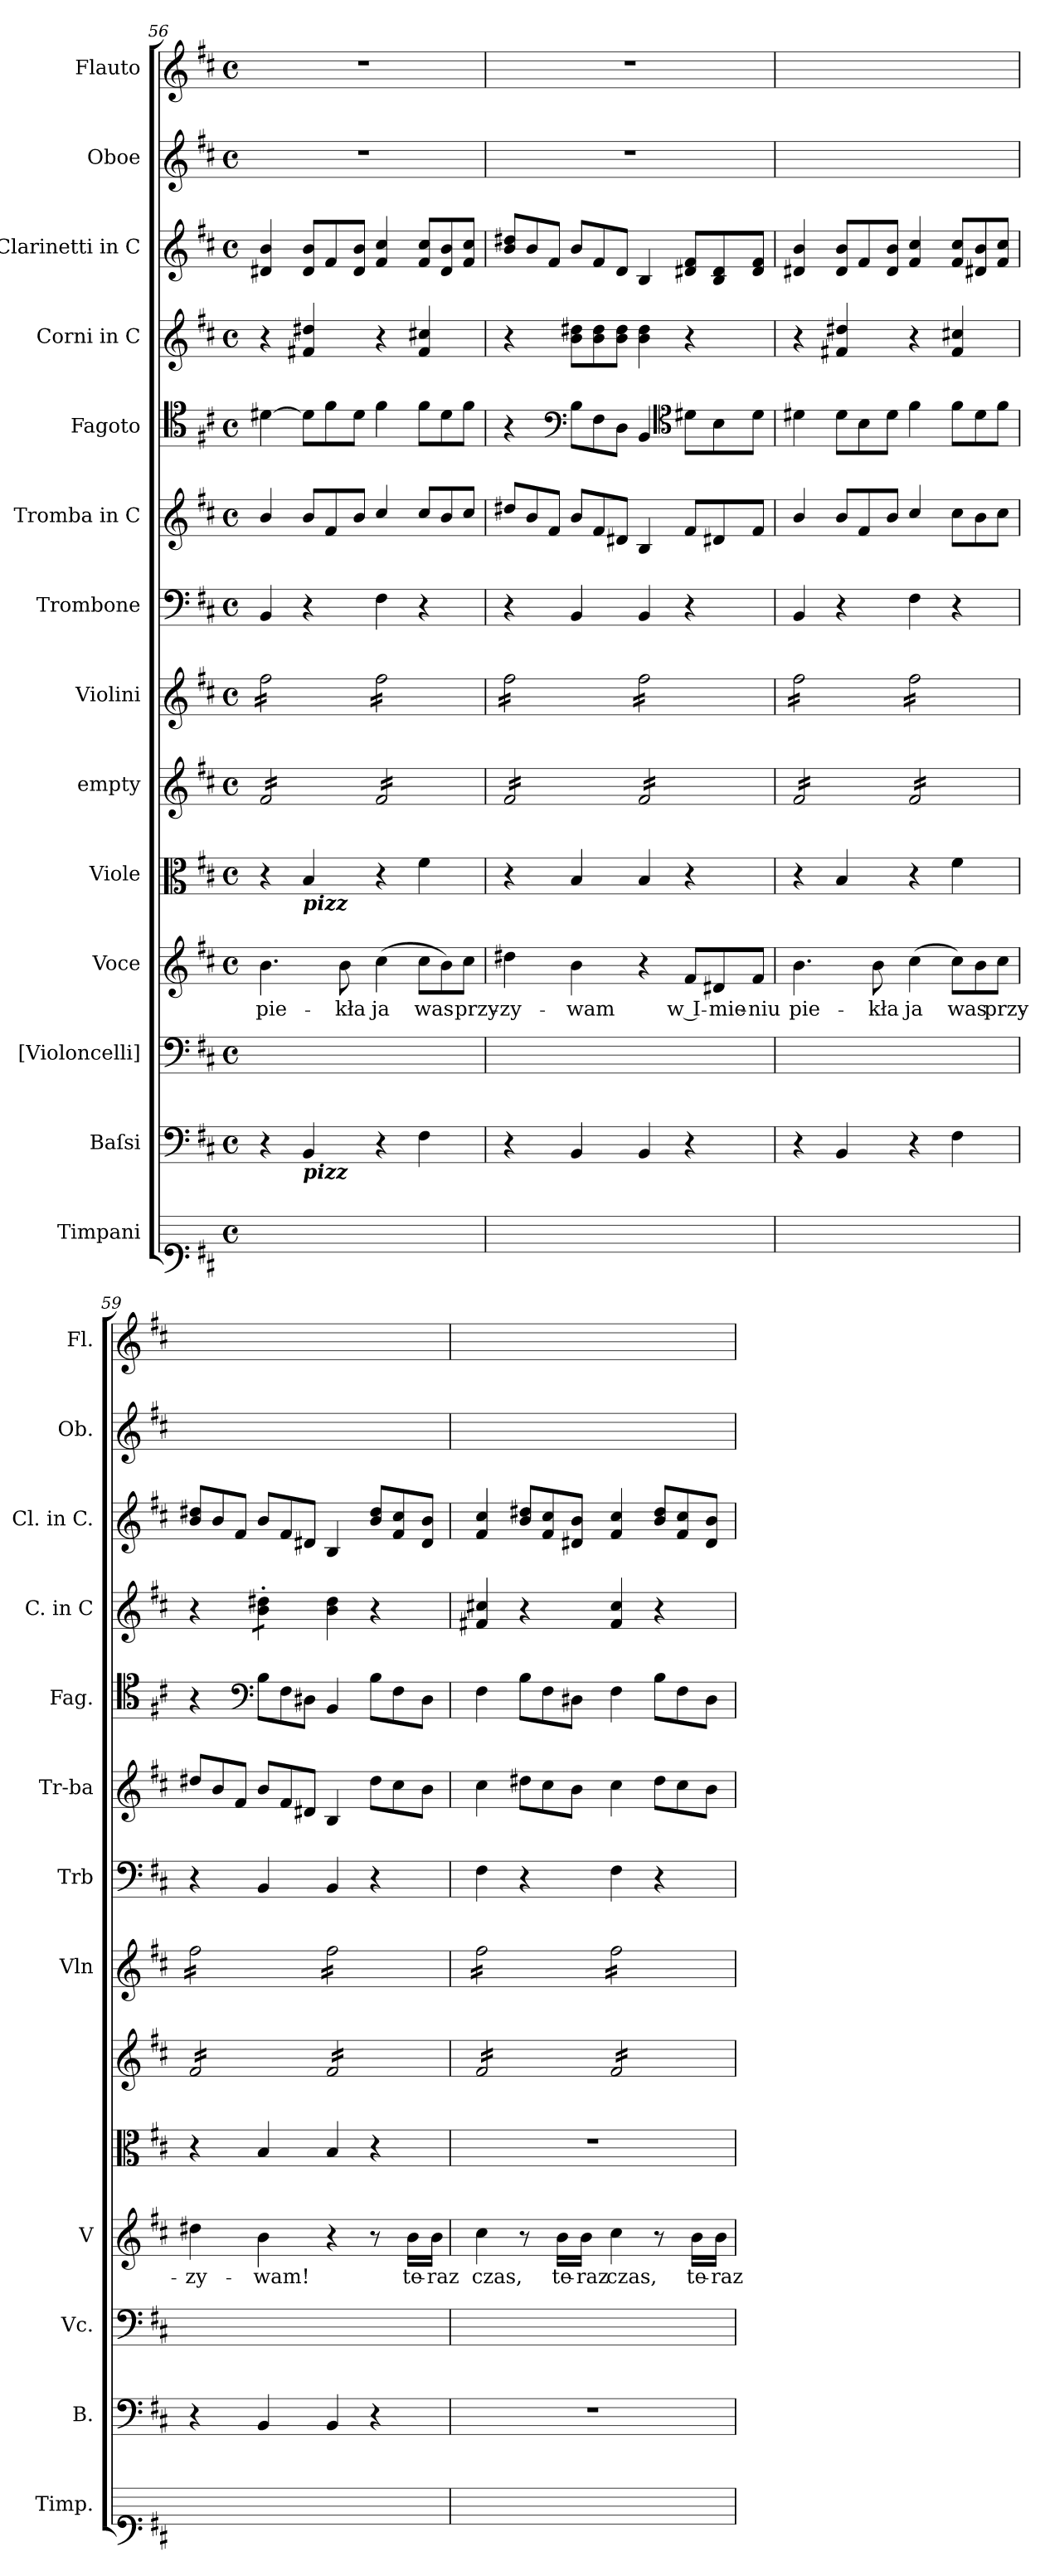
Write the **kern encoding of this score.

**kern	**kern	**kern	**kern	**text	**kern	**kern	**kern	**kern	**kern	**kern	**kern	**kern	**kern	**kern
*part14	*part13	*part12	*part11	*part11	*part10	*part9	*part8	*part7	*part6	*part5	*part4	*part3	*part2	*part1
*staff14	*staff13	*staff12	*staff11	*staff11	*staff10	*staff9	*staff8	*staff7	*staff6	*staff5	*staff4	*staff3	*staff2	*staff1
*I"Timpani	*I"Baſsi	*I"[Violoncelli]	*I"Voce	*	*I"Viole	*I"empty	*I"Violini	*I"Trombone	*I"Tromba in C	*I"Fagoto	*I"Corni in C	*I"Clarinetti in C	*I"Oboe	*I"Flauto
*I'Timp.	*I'B.	*I'Vc.	*I'V	*	*	*	*I'Vln	*I'Trb	*I'Tr-ba	*I'Fag.	*I'C. in C	*I'Cl. in C.	*I'Ob.	*I'Fl.
*clefF1	*clefF4	*clefF4	*clefG2	*	*clefC3	*clefG2	*clefG2	*clefF4	*clefG2	*clefC4	*clefG2	*clefG2	*clefG2	*clefG2
*k[f#c#]	*k[f#c#]	*k[f#c#]	*k[f#c#]	*	*k[f#c#]	*k[f#c#]	*k[f#c#]	*k[f#c#]	*k[f#c#]	*k[f#c#]	*k[f#c#]	*k[f#c#]	*k[f#c#]	*k[f#c#]
*M4/4	*M4/4	*M4/4	*M4/4	*	*M4/4	*M4/4	*M4/4	*M4/4	*M4/4	*M4/4	*M4/4	*M4/4	*M4/4	*M4/4
*met(c)	*met(c)	*met(c)	*met(c)	*	*met(c)	*met(c)	*met(c)	*met(c)	*met(c)	*met(c)	*met(c)	*met(c)	*met(c)	*met(c)
=56	=56	=56	=56	=56	=56	=56	=56	=56	=56	=56	=56	=56	=56	=56
*	*	*	*	*	*	*tremolo	*	*	*	*	*	*	*	*
*	*	*	*	*	*	*	*tremolo	*	*	*	*	*	*	*
1ryy	4r	1ryy	4.b\	pie-	4r	16f#/LL	16ff#\LL	4BB/	4b/	[4d#X\	4r	4d#X/ 4b/	1r	1r
.	.	.	.	.	.	16f#/	16ff#\	.	.	.	.	.	.	.
.	.	.	.	.	.	16f#/	16ff#\	.	.	.	.	.	.	.
.	.	.	.	.	.	16f#/	16ff#\	.	.	.	.	.	.	.
*	*	*	*	*	*	*	*	*	*Xtuplet	*Xtuplet	*	*Xtuplet	*	*
!	!	!	!	!	!LO:TX:b:Bi:t=pizz	!	!	!	!	!	!	!	!	!
!	!LO:TX:b:Bi:t=pizz	!	!	!	!	!	!	!	!	!	!	!	!	!
.	4BB/	.	.	.	4B/	16f#/	16ff#\	4r	12b/L	12d#\L]	4f#X/ 4dd#X/	12d#/ 12b/L	.	.
.	.	.	.	.	.	16f#/	16ff#\	.	.	.	.	.	.	.
.	.	.	.	.	.	.	.	.	12f#/	12f#\	.	12f#/	.	.
.	.	.	8b\	-kła	.	16f#/	16ff#\	.	.	.	.	.	.	.
.	.	.	.	.	.	.	.	.	12b/J	12d#\J	.	12d#/ 12b/J	.	.
.	.	.	.	.	.	16f#/JJ	16ff#\JJ	.	.	.	.	.	.	.
.	4r	.	(>4cc#\	ja	4r	16f#/LL	16ff#\LL	4F#\	4cc#/	4f#\	4r	4f#/ 4cc#/	.	.
.	.	.	.	.	.	16f#/	16ff#\	.	.	.	.	.	.	.
.	.	.	.	.	.	16f#/	16ff#\	.	.	.	.	.	.	.
.	.	.	.	.	.	16f#/	16ff#\	.	.	.	.	.	.	.
*	*	*	*Xtuplet	*	*	*	*	*	*	*	*	*	*	*
.	4F#\	.	12cc#\L	was	4f#\	16f#/	16ff#\	4r	12cc#/L	12f#\L	4f#/ 4cc#X/	12f#/ 12cc#/L	.	.
.	.	.	.	.	.	16f#/	16ff#\	.	.	.	.	.	.	.
.	.	.	12b\)	.	.	.	.	.	12b/	12d#\	.	12d#/ 12b/	.	.
.	.	.	.	.	.	16f#/	16ff#\	.	.	.	.	.	.	.
.	.	.	12cc#\J	przy-	.	.	.	.	12cc#/J	12f#\J	.	12f#/ 12cc#/J	.	.
.	.	.	.	.	.	16f#/JJ	16ff#\JJ	.	.	.	.	.	.	.
=57	=57	=57	=57	=57	=57	=57	=57	=57	=57	=57	=57	=57	=57	=57
1ryy	4r	1ryy	4dd#X\	-zy-	4r	16f#/LL	16ff#\LL	4r	12dd#X/L	4r	4r	12b/ 12dd#X/L	1r	1r
.	.	.	.	.	.	16f#/	16ff#\	.	.	.	.	.	.	.
.	.	.	.	.	.	.	.	.	12b/	.	.	12b/	.	.
.	.	.	.	.	.	16f#/	16ff#\	.	.	.	.	.	.	.
.	.	.	.	.	.	.	.	.	12f#/J	.	.	12f#/J	.	.
.	.	.	.	.	.	16f#/	16ff#\	.	.	.	.	.	.	.
*	*	*	*	*	*	*	*	*	*	*clefF4	*	*	*	*
*	*	*	*	*	*	*	*	*	*	*	*Xtuplet	*	*	*
.	4BB/	.	4b\	-wam	4B/	16f#/	16ff#\	4BB/	12b/L	12B\L	12b\ 12dd#X\L	12b/L	.	.
.	.	.	.	.	.	16f#/	16ff#\	.	.	.	.	.	.	.
.	.	.	.	.	.	.	.	.	12f#/	12F#\	12b\ 12dd#\	12f#/	.	.
.	.	.	.	.	.	16f#/	16ff#\	.	.	.	.	.	.	.
.	.	.	.	.	.	.	.	.	12d#X/J	12D\J	12b\ 12dd#\J	12d/J	.	.
.	.	.	.	.	.	16f#/JJ	16ff#\JJ	.	.	.	.	.	.	.
.	4BB/	.	4r	.	4B/	16f#/LL	16ff#\LL	4BB/	4B/	4BB/	4b\ 4dd#\	4B/	.	.
.	.	.	.	.	.	16f#/	16ff#\	.	.	.	.	.	.	.
.	.	.	.	.	.	16f#/	16ff#\	.	.	.	.	.	.	.
.	.	.	.	.	.	16f#/	16ff#\	.	.	.	.	.	.	.
*	*	*	*	*	*	*	*	*	*	*clefC4	*	*	*	*
.	4r	.	12f#/L	w I-	4r	16f#/	16ff#\	4r	12f#/L	12d#X\L	4r	12d#X/ 12f#/L	.	.
.	.	.	.	.	.	16f#/	16ff#\	.	.	.	.	.	.	.
.	.	.	12d#X/	-mie-	.	.	.	.	12d#X/	12B\	.	12B/ 12d#/	.	.
.	.	.	.	.	.	16f#/	16ff#\	.	.	.	.	.	.	.
.	.	.	12f#/J	-niu	.	.	.	.	12f#/J	12d#\J	.	12d#/ 12f#/J	.	.
.	.	.	.	.	.	16f#/JJ	16ff#\JJ	.	.	.	.	.	.	.
=58	=58	=58	=58	=58	=58	=58	=58	=58	=58	=58	=58	=58	=58	=58
1ryy	4r	1ryy	4.b\	pie-	4r	16f#/LL	16ff#\LL	4BB/	4b/	4d#X\	4r	4d#X/ 4b/	1ryy	1ryy
.	.	.	.	.	.	16f#/	16ff#\	.	.	.	.	.	.	.
.	.	.	.	.	.	16f#/	16ff#\	.	.	.	.	.	.	.
.	.	.	.	.	.	16f#/	16ff#\	.	.	.	.	.	.	.
.	4BB/	.	.	.	4B/	16f#/	16ff#\	4r	12b/L	12d#\L	4f#X/ 4dd#X/	12d#/ 12b/L	.	.
.	.	.	.	.	.	16f#/	16ff#\	.	.	.	.	.	.	.
.	.	.	.	.	.	.	.	.	12f#/	12B\	.	12f#/	.	.
.	.	.	8b\	-kła	.	16f#/	16ff#\	.	.	.	.	.	.	.
.	.	.	.	.	.	.	.	.	12b/J	12d#\J	.	12d#/ 12b/J	.	.
.	.	.	.	.	.	16f#/JJ	16ff#\JJ	.	.	.	.	.	.	.
.	4r	.	(>4cc#\	ja	4r	16f#/LL	16ff#\LL	4F#\	4cc#/	4f#\	4r	4f#/ 4cc#/	.	.
.	.	.	.	.	.	16f#/	16ff#\	.	.	.	.	.	.	.
.	.	.	.	.	.	16f#/	16ff#\	.	.	.	.	.	.	.
.	.	.	.	.	.	16f#/	16ff#\	.	.	.	.	.	.	.
.	4F#\	.	12cc#\L)	was	4f#\	16f#/	16ff#\	4r	12cc#\L	12f#\L	4f#/ 4cc#X/	12f#/ 12cc#/L	.	.
.	.	.	.	.	.	16f#/	16ff#\	.	.	.	.	.	.	.
.	.	.	12b\	.	.	.	.	.	12b\	12d#\	.	12d#X/ 12b/	.	.
.	.	.	.	.	.	16f#/	16ff#\	.	.	.	.	.	.	.
.	.	.	12cc#\J	przy-	.	.	.	.	12cc#\J	12f#\J	.	12f#/ 12cc#/J	.	.
.	.	.	.	.	.	16f#/JJ	16ff#\JJ	.	.	.	.	.	.	.
=59	=59	=59	=59	=59	=59	=59	=59	=59	=59	=59	=59	=59	=59	=59
1ryy	4r	1ryy	4dd#X\	-zy-	4r	16f#/LL	16ff#\LL	4r	12dd#X/L	4r	4r	12b/ 12dd#X/L	1ryy	1ryy
.	.	.	.	.	.	16f#/	16ff#\	.	.	.	.	.	.	.
.	.	.	.	.	.	.	.	.	12b/	.	.	12b/	.	.
.	.	.	.	.	.	16f#/	16ff#\	.	.	.	.	.	.	.
.	.	.	.	.	.	.	.	.	12f#/J	.	.	12f#/J	.	.
.	.	.	.	.	.	16f#/	16ff#\	.	.	.	.	.	.	.
*	*	*	*	*	*	*	*	*	*	*clefF4	*	*	*	*
*	*	*	*	*	*	*	*	*	*	*	*tremolo	*	*	*
.	4BB/	.	4b\	-wam!	4B/	16f#/	16ff#\	4BB/	12b/L	12B\L	8b'>\ 8dd#X'>\L	12b/L	.	.
.	.	.	.	.	.	16f#/	16ff#\	.	.	.	.	.	.	.
.	.	.	.	.	.	.	.	.	12f#/	12F#\	.	12f#/	.	.
.	.	.	.	.	.	16f#/	16ff#\	.	.	.	8b'>\ 8dd#X'>\J	.	.	.
*	*	*	*	*	*	*	*	*	*	*	*Xtremolo	*	*	*
.	.	.	.	.	.	.	.	.	12d#X/J	12D#X\J	.	12d#X/J	.	.
.	.	.	.	.	.	16f#/JJ	16ff#\JJ	.	.	.	.	.	.	.
.	4BB/	.	4r	.	4B/	16f#/LL	16ff#\LL	4BB/	4B/	4BB/	4b\ 4dd#\	4B/	.	.
.	.	.	.	.	.	16f#/	16ff#\	.	.	.	.	.	.	.
.	.	.	.	.	.	16f#/	16ff#\	.	.	.	.	.	.	.
.	.	.	.	.	.	16f#/	16ff#\	.	.	.	.	.	.	.
.	4r	.	8r	.	4r	16f#/	16ff#\	4r	12dd#\L	12B\L	4r	12b/ 12dd#/L	.	.
.	.	.	.	.	.	16f#/	16ff#\	.	.	.	.	.	.	.
.	.	.	.	.	.	.	.	.	12cc#\	12F#\	.	12f#/ 12cc#/	.	.
.	.	.	16b\LL	te-	.	16f#/	16ff#\	.	.	.	.	.	.	.
.	.	.	.	.	.	.	.	.	12b\J	12D#\J	.	12d#/ 12b/J	.	.
.	.	.	16b\JJ	-raz	.	16f#/JJ	16ff#\JJ	.	.	.	.	.	.	.
=60	=60	=60	=60	=60	=60	=60	=60	=60	=60	=60	=60	=60	=60	=60
1ryy	1r	1ryy	4cc#\	czas,	1r	16f#/LL	16ff#\LL	4F#\	4cc#\	4F#\	4f#X/ 4cc#X/	4f#/ 4cc#/	1ryy	1ryy
.	.	.	.	.	.	16f#/	16ff#\	.	.	.	.	.	.	.
.	.	.	.	.	.	16f#/	16ff#\	.	.	.	.	.	.	.
.	.	.	.	.	.	16f#/	16ff#\	.	.	.	.	.	.	.
.	.	.	8r	.	.	16f#/	16ff#\	4r	12dd#X\L	12B\L	4r	12b/ 12dd#X/L	.	.
.	.	.	.	.	.	16f#/	16ff#\	.	.	.	.	.	.	.
.	.	.	.	.	.	.	.	.	12cc#\	12F#\	.	12f#/ 12cc#/	.	.
.	.	.	16b\LL	te-	.	16f#/	16ff#\	.	.	.	.	.	.	.
.	.	.	.	.	.	.	.	.	12b\J	12D#X\J	.	12d#X/ 12b/J	.	.
.	.	.	16b\JJ	-raz	.	16f#/JJ	16ff#\JJ	.	.	.	.	.	.	.
.	.	.	4cc#\	czas,	.	16f#/LL	16ff#\LL	4F#\	4cc#\	4F#\	4f#/ 4cc#/	4f#/ 4cc#/	.	.
.	.	.	.	.	.	16f#/	16ff#\	.	.	.	.	.	.	.
.	.	.	.	.	.	16f#/	16ff#\	.	.	.	.	.	.	.
.	.	.	.	.	.	16f#/	16ff#\	.	.	.	.	.	.	.
.	.	.	8r	.	.	16f#/	16ff#\	4r	12dd#\L	12B\L	4r	12b/ 12dd#/L	.	.
.	.	.	.	.	.	16f#/	16ff#\	.	.	.	.	.	.	.
.	.	.	.	.	.	.	.	.	12cc#\	12F#\	.	12f#/ 12cc#/	.	.
.	.	.	16b\LL	te-	.	16f#/	16ff#\	.	.	.	.	.	.	.
.	.	.	.	.	.	.	.	.	12b\J	12D#\J	.	12d#/ 12b/J	.	.
.	.	.	16b\JJ	-raz	.	16f#/JJ	16ff#\JJ	.	.	.	.	.	.	.
*	*	*	*	*	*	*	*Xtremolo	*	*	*	*	*	*	*
*	*	*	*	*	*	*Xtremolo	*	*	*	*	*	*	*	*
=	=	=	=	=	=	=	=	=	=	=	=	=	=	=
*-	*-	*-	*-	*-	*-	*-	*-	*-	*-	*-	*-	*-	*-	*-
